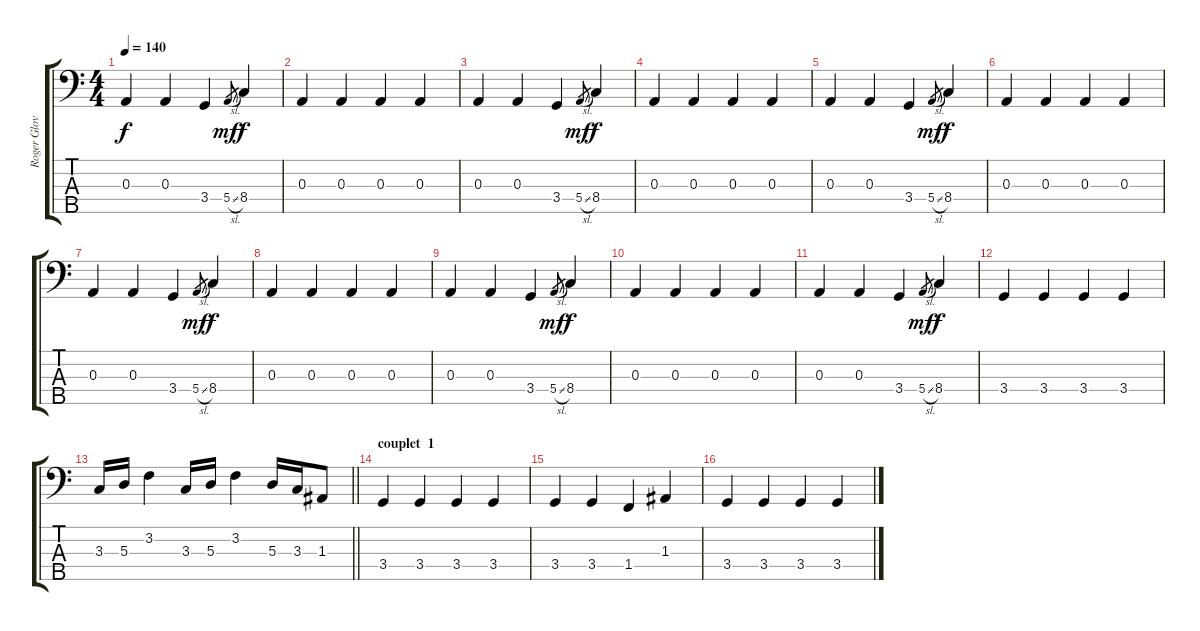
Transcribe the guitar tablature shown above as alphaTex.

\track ("Roger Glover" "Roger Glov") {instrument electricbassfinger}
\staff {score tabs}
\tuning (G2 D2 A1 E1 B0) {hide}
\ts (4 4)
\tempo 140
\clef f4
\ks c
0.3.4{dy f} 0.3.4 3.4.4 5.4{sl}.8{gr dy mf} 8.4.4{dy f} |
0.3.4 0.3.4 0.3.4 0.3.4 |
0.3.4 0.3.4 3.4.4 5.4{sl}.8{gr dy mf} 8.4.4{dy f} |
0.3.4 0.3.4 0.3.4 0.3.4 |
0.3.4 0.3.4 3.4.4 5.4{sl}.8{gr dy mf} 8.4.4{dy f} |
0.3.4 0.3.4 0.3.4 0.3.4 |
0.3.4 0.3.4 3.4.4 5.4{sl}.8{gr dy mf} 8.4.4{dy f} |
0.3.4 0.3.4 0.3.4 0.3.4 |
0.3.4 0.3.4 3.4.4 5.4{sl}.8{gr dy mf} 8.4.4{dy f} |
0.3.4 0.3.4 0.3.4 0.3.4 |
0.3.4 0.3.4 3.4.4 5.4{sl}.8{gr dy mf} 8.4.4{dy f} |
3.4.4 3.4.4 3.4.4 3.4.4 |
\barLineRight lightlight
3.3.16 5.3.16 3.2.4 3.3.16 5.3.16 3.2.4 5.3.16 3.3.16 1.3.8 |
\section ("" "couplet  1")
3.4.4 3.4.4 3.4.4 3.4.4 |
3.4.4 3.4.4 1.4.4 1.3.4 |
3.4.4 3.4.4 3.4.4 3.4.4
